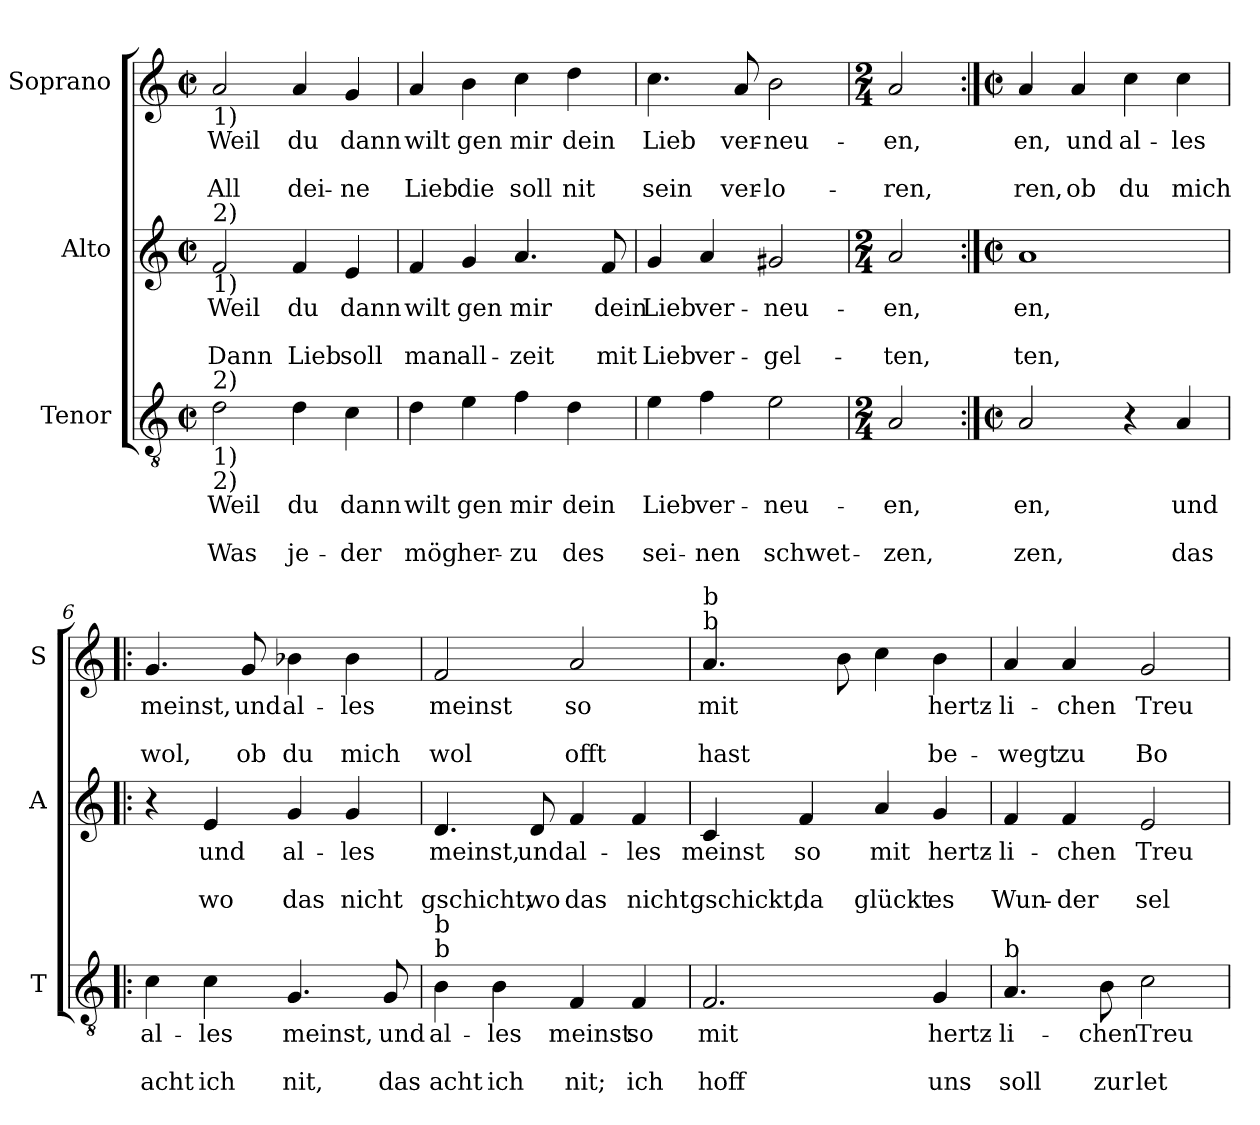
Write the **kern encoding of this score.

**kern	**text	**text	**text	**kern	**text	**text	**text	**kern	**text	**text	**text
*part3	*part3	*part3	*part3	*part2	*part2	*part2	*part2	*part1	*part1	*part1	*part1
*staff3	*staff3	*staff3	*staff3	*staff2	*staff2	*staff2	*staff2	*staff1	*staff1	*staff1	*staff1
*I"Tenor	*	*	*	*I"Alto	*	*	*	*I"Soprano	*	*	*
*I'T	*	*	*	*I'A	*	*	*	*I'S	*	*	*
*clefGv2	*	*	*	*clefG2	*	*	*	*clefG2	*	*	*
*k[]	*	*	*	*k[]	*	*	*	*k[]	*	*	*
*C:	*	*	*	*C:	*	*	*	*C:	*	*	*
*M2/2	*	*	*	*M2/2	*	*	*	*M2/2	*	*	*
*met(c|)	*	*	*	*met(c|)	*	*	*	*met(c|)	*	*	*
=1	=1	=1	=1	=1	=1	=1	=1	=1	=1	=1	=1
!	!	!	!	!	!	!	!	!LO:TX:b:t=1)	!	!	!
!	!	!	!	!LO:TX:a:t=2)	!	!	!	!	!	!	!
!	!	!	!	!LO:TX:b:t=1)	!	!	!	!	!	!	!
!LO:TX:a:t=2)	!	!	!	!	!	!	!	!	!	!	!
!LO:TX:b:t=1)	!	!	!	!	!	!	!	!	!	!	!
!LO:TX:b:t=2)	!	!	!	!	!	!	!	!	!	!	!
!	!LO:LY:b	!	!LO:LY:b	!	!LO:LY:b	!	!LO:LY:b	!	!LO:LY:b	!	!LO:LY:b
2d\	Weil	.	Was	2f/	Weil	.	Dann	2a/	Weil	.	All
!	!LO:LY:b	!	!LO:LY:b	!	!LO:LY:b	!	!LO:LY:b	!	!LO:LY:b	!	!LO:LY:b
4d\	du	.	je-	4f/	du	.	Lieb	4a/	du	.	dei-
!	!LO:LY:b	!	!LO:LY:b	!	!LO:LY:b	!	!LO:LY:b	!	!LO:LY:b	!	!LO:LY:b
4c\	dann	.	-der	4e/	dann	.	soll	4g/	dann	.	-ne
=2	=2	=2	=2	=2	=2	=2	=2	=2	=2	=2	=2
!	!LO:LY:b	!	!LO:LY:b	!	!LO:LY:b	!	!LO:LY:b	!	!LO:LY:b	!	!LO:LY:b
4d\	wilt	.	mög	4f/	wilt	.	man	4a/	wilt	.	Lieb
!	!LO:LY:b	!	!LO:LY:b	!	!LO:LY:b	!	!LO:LY:b	!	!LO:LY:b	!	!LO:LY:b
4e\	gen	.	her-	4g/	gen	.	all-	4b\	gen	.	die
!	!LO:LY:b	!	!LO:LY:b	!	!LO:LY:b	!	!LO:LY:b	!	!LO:LY:b	!	!LO:LY:b
4f\	mir	.	-zu	4.a/	mir	.	-zeit	4cc\	mir	.	soll
!	!LO:LY:b	!	!LO:LY:b	!	!	!	!	!	!LO:LY:b	!	!LO:LY:b
4d\	dein	.	des	.	.	.	.	4dd\	dein	.	nit
!	!	!	!	!	!LO:LY:b	!	!LO:LY:b	!	!	!	!
.	.	.	.	8f/	dein	.	mit	.	.	.	.
=3	=3	=3	=3	=3	=3	=3	=3	=3	=3	=3	=3
!	!LO:LY:b	!	!LO:LY:b	!	!LO:LY:b	!	!LO:LY:b	!	!LO:LY:b	!	!LO:LY:b
4e\	Lieb	.	sei-	4g/	Lieb	.	Lieb	4.cc\	Lieb	.	sein
!	!LO:LY:b	!	!LO:LY:b	!	!LO:LY:b	!	!LO:LY:b	!	!	!	!
4f\	ver-	.	-nen	4a/	ver-	.	ver-	.	.	.	.
!	!	!	!	!	!	!	!	!	!LO:LY:b	!	!LO:LY:b
.	.	.	.	.	.	.	.	8a/	ver-	.	ver-
!	!LO:LY:b	!	!LO:LY:b	!	!LO:LY:b	!	!LO:LY:b	!	!LO:LY:b	!	!LO:LY:b
2e\	-neu-	.	schwet-	2g#X/	-neu-	.	-gel-	2b\	-neu-	.	-lo-
=4	=4	=4	=4	=4	=4	=4	=4	=4	=4	=4	=4
*M2/4	*	*	*	*M2/4	*	*	*	*M2/4	*	*	*
!	!LO:LY:b	!	!LO:LY:b	!	!LO:LY:b	!	!LO:LY:b	!	!LO:LY:b	!	!LO:LY:b
2A/	-en,	.	-zen,	2a/	-en,	.	-ten,	2a/	-en,	.	-ren,
!!LO:LB:g=z
=5:|!	=5:|!	=5:|!	=5:|!	=5:|!	=5:|!	=5:|!	=5:|!	=5:|!	=5:|!	=5:|!	=5:|!
*M2/2	*	*	*	*M2/2	*	*	*	*M2/2	*	*	*
*met(c|)	*	*	*	*met(c|)	*	*	*	*met(c|)	*	*	*
!	!LO:LY:b	!	!LO:LY:b	!	!LO:LY:b	!	!LO:LY:b	!	!LO:LY:b	!	!LO:LY:b
2A/	en,	.	zen,	1a	en,	.	ten,	4a/	en,	.	ren,
!	!	!	!	!	!	!	!	!	!LO:LY:b	!	!LO:LY:b
.	.	.	.	.	.	.	.	4a/	und	.	ob
!	!	!	!	!	!	!	!	!	!LO:LY:b	!	!LO:LY:b
4r	.	.	.	.	.	.	.	4cc\	al-	.	du
!	!LO:LY:b	!	!LO:LY:b	!	!	!	!	!	!LO:LY:b	!	!LO:LY:b
4A/	und	.	das	.	.	.	.	4cc\	-les	.	mich
=6!|:	=6!|:	=6!|:	=6!|:	=6!|:	=6!|:	=6!|:	=6!|:	=6!|:	=6!|:	=6!|:	=6!|:
!	!LO:LY:b	!	!LO:LY:b	!	!	!	!	!	!LO:LY:b	!	!LO:LY:b
4c\	al-	.	acht	4r	.	.	.	4.g/	meinst,	.	wol,
!	!LO:LY:b	!	!LO:LY:b	!	!LO:LY:b	!	!LO:LY:b	!	!	!	!
4c\	-les	.	ich	4e/	und	.	wo	.	.	.	.
!	!	!	!	!	!	!	!	!	!LO:LY:b	!	!LO:LY:b
.	.	.	.	.	.	.	.	8g/	und	.	ob
!	!LO:LY:b	!	!LO:LY:b	!	!LO:LY:b	!	!LO:LY:b	!	!LO:LY:b	!	!LO:LY:b
4.G/	meinst,	.	nit,	4g/	al-	.	das	4b-X\	al-	.	du
!	!	!	!	!	!LO:LY:b	!	!LO:LY:b	!	!LO:LY:b	!	!LO:LY:b
.	.	.	.	4g/	-les	.	nicht	4b-\	-les	.	mich
!	!LO:LY:b	!	!LO:LY:b	!	!	!	!	!	!	!	!
8G/	und	.	das	.	.	.	.	.	.	.	.
=7	=7	=7	=7	=7	=7	=7	=7	=7	=7	=7	=7
!LO:TX:a:t=b	!	!	!	!	!	!	!	!	!	!	!
!LO:TX:a:t=b	!	!	!	!	!	!	!	!	!	!	!
!	!LO:LY:b	!	!LO:LY:b	!	!LO:LY:b	!	!LO:LY:b	!	!LO:LY:b	!	!LO:LY:b
4B\	al-	.	acht	4.d/	meinst,	.	gschicht,	2f/	meinst	.	wol
!	!LO:LY:b	!	!LO:LY:b	!	!	!	!	!	!	!	!
4B\	-les	.	ich	.	.	.	.	.	.	.	.
!	!	!	!	!	!LO:LY:b	!	!LO:LY:b	!	!	!	!
.	.	.	.	8d/	und	.	wo	.	.	.	.
!	!LO:LY:b	!	!LO:LY:b	!	!LO:LY:b	!	!LO:LY:b	!	!LO:LY:b	!	!LO:LY:b
4F/	meinst	.	nit;	4f/	al-	.	das	2a/	so	.	offt
!	!LO:LY:b	!	!LO:LY:b	!	!LO:LY:b	!	!LO:LY:b	!	!	!	!
4F/	so	.	ich	4f/	-les	.	nicht	.	.	.	.
=8	=8	=8	=8	=8	=8	=8	=8	=8	=8	=8	=8
!	!	!	!	!	!	!	!	!LO:TX:a:t=b	!	!	!
!	!	!	!	!	!	!	!	!LO:TX:a:t=b	!	!	!
!	!LO:LY:b	!	!LO:LY:b	!	!LO:LY:b	!	!LO:LY:b	!	!LO:LY:b	!	!LO:LY:b
2.F/	mit	.	hoff	4c/	meinst	.	gschickt,	4.a/	mit	.	hast
!	!	!	!	!	!LO:LY:b	!	!LO:LY:b	!	!	!	!
.	.	.	.	4f/	so	.	da	.	.	.	.
.	.	.	.	.	.	.	.	8b\	.	.	.
!	!	!	!	!	!LO:LY:b	!	!LO:LY:b	!	!	!	!
.	.	.	.	4a/	mit	.	glückt	4cc\	.	.	.
!	!LO:LY:b	!	!LO:LY:b	!	!LO:LY:b	!	!LO:LY:b	!	!LO:LY:b	!	!LO:LY:b
4G/	hertz-	.	uns	4g/	hertz-	.	es	4b\	hertz-	.	be-
!!LO:PB:g=z
=9	=9	=9	=9	=9	=9	=9	=9	=9	=9	=9	=9
!LO:TX:a:t=b	!	!	!	!	!	!	!	!	!	!	!
!	!LO:LY:b	!	!LO:LY:b	!	!LO:LY:b	!	!LO:LY:b	!	!LO:LY:b	!	!LO:LY:b
4.A/	-li-	.	soll	4f/	-li-	.	Wun-	4a/	-li-	.	-wegt
!	!	!	!	!	!LO:LY:b	!	!LO:LY:b	!	!LO:LY:b	!	!LO:LY:b
.	.	.	.	4f/	-chen	.	-der	4a/	-chen	.	zu
!	!LO:LY:b	!	!LO:LY:b	!	!	!	!	!	!	!	!
8B\	-chen	.	zur	.	.	.	.	.	.	.	.
!	!LO:LY:b	!	!LO:LY:b	!	!LO:LY:b	!	!LO:LY:b	!	!LO:LY:b	!	!LO:LY:b
2c\	Treu-	.	let-	2e/	Treu-	.	sel-	2g/	Treu-	.	Bo-
=	=	=	=	=	=	=	=	=	=	=	=
*-	*-	*-	*-	*-	*-	*-	*-	*-	*-	*-	*-
